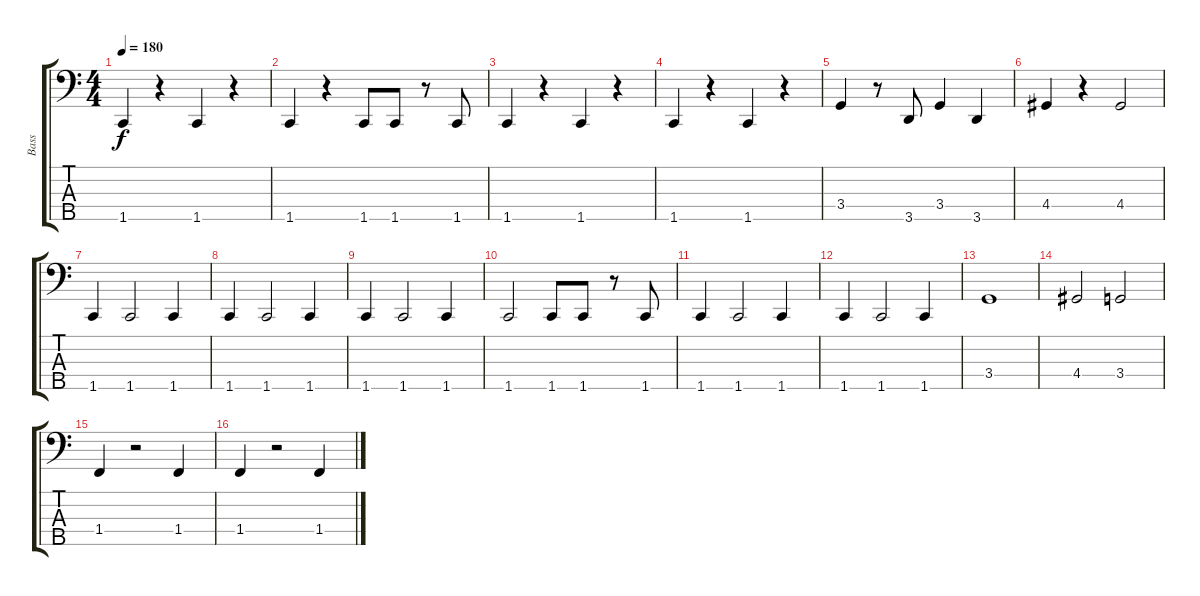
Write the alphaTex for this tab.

\track ("Bass" "Bass") {instrument slapbass2}
\staff {score tabs}
\tuning (G2 D2 A1 E1 B0) {hide}
\ts (4 4)
\tempo 180
\clef f4
\ks c
1.5.4{dy f} r.4 1.5.4 r.4 |
1.5.4 r.4 1.5.8 1.5.8 r.8 1.5.8 |
1.5.4 r.4 1.5.4 r.4 |
1.5.4 r.4 1.5.4 r.4 |
3.4.4 r.8 3.5.8 3.4.4 3.5.4 |
4.4.4 r.4 4.4.2 |
1.5.4 1.5.2 1.5.4 |
1.5.4 1.5.2 1.5.4 |
1.5.4 1.5.2 1.5.4 |
1.5.2 1.5.8 1.5.8 r.8 1.5.8 |
1.5.4 1.5.2 1.5.4 |
1.5.4 1.5.2 1.5.4 |
3.4.1 |
4.4.2 3.4.2 |
1.4.4 r.2 1.4.4 |
1.4.4 r.2 1.4.4
